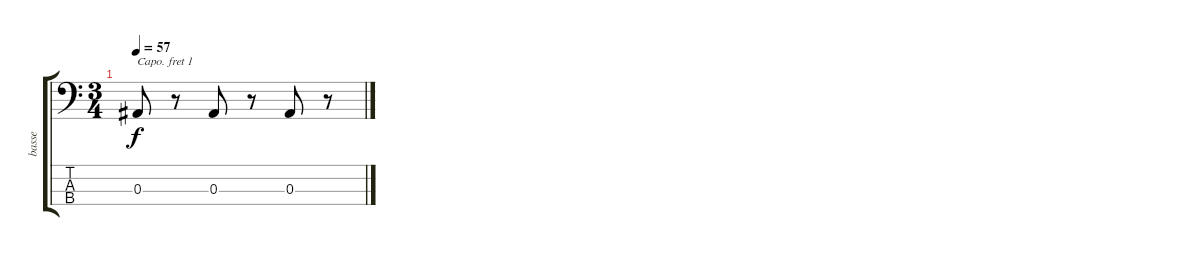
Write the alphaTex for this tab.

\track ("basse" "basse") {instrument contrabass}
\staff {score tabs}
\capo 1
\tuning (G2 D2 A1 E1) {hide}
\ts (3 4)
\tempo 57
\clef f4
\ks c
0.3.8{dy f} r.8 0.3.8 r.8 0.3.8 r.8
